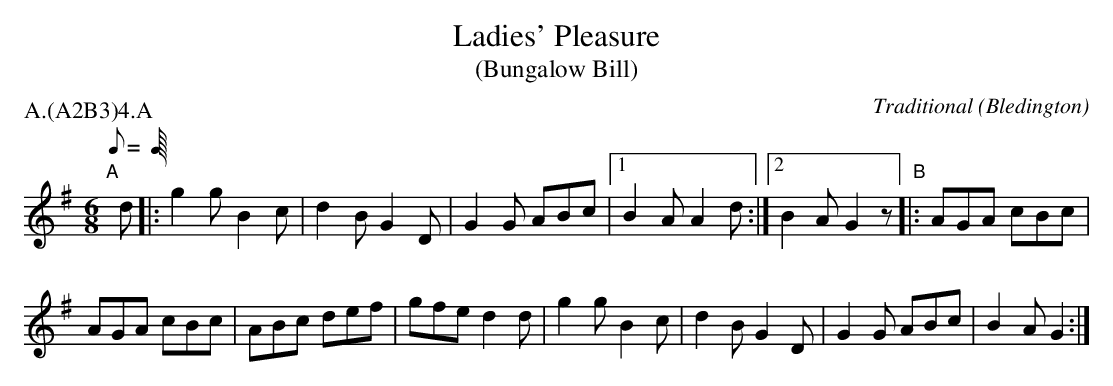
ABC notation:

X:1
T:Ladies' Pleasure
T:(Bungalow Bill)
O:Bledington
M:6/8
L:1/8
C:Traditional
P:A.(A2B3)4.A
Q:C3=72
K:G
"A"[|] d |: g2 g B2 c | d2 B G2 D | G2 G ABc |1 B2 A A2 d :|2 B2 A G2 z "B"|:\
AGA cBc |
AGA cBc | ABc def | gfe d2 d | g2 g B2 c | d2 B G2 D | G2 G ABc | B2 A G2 :|
